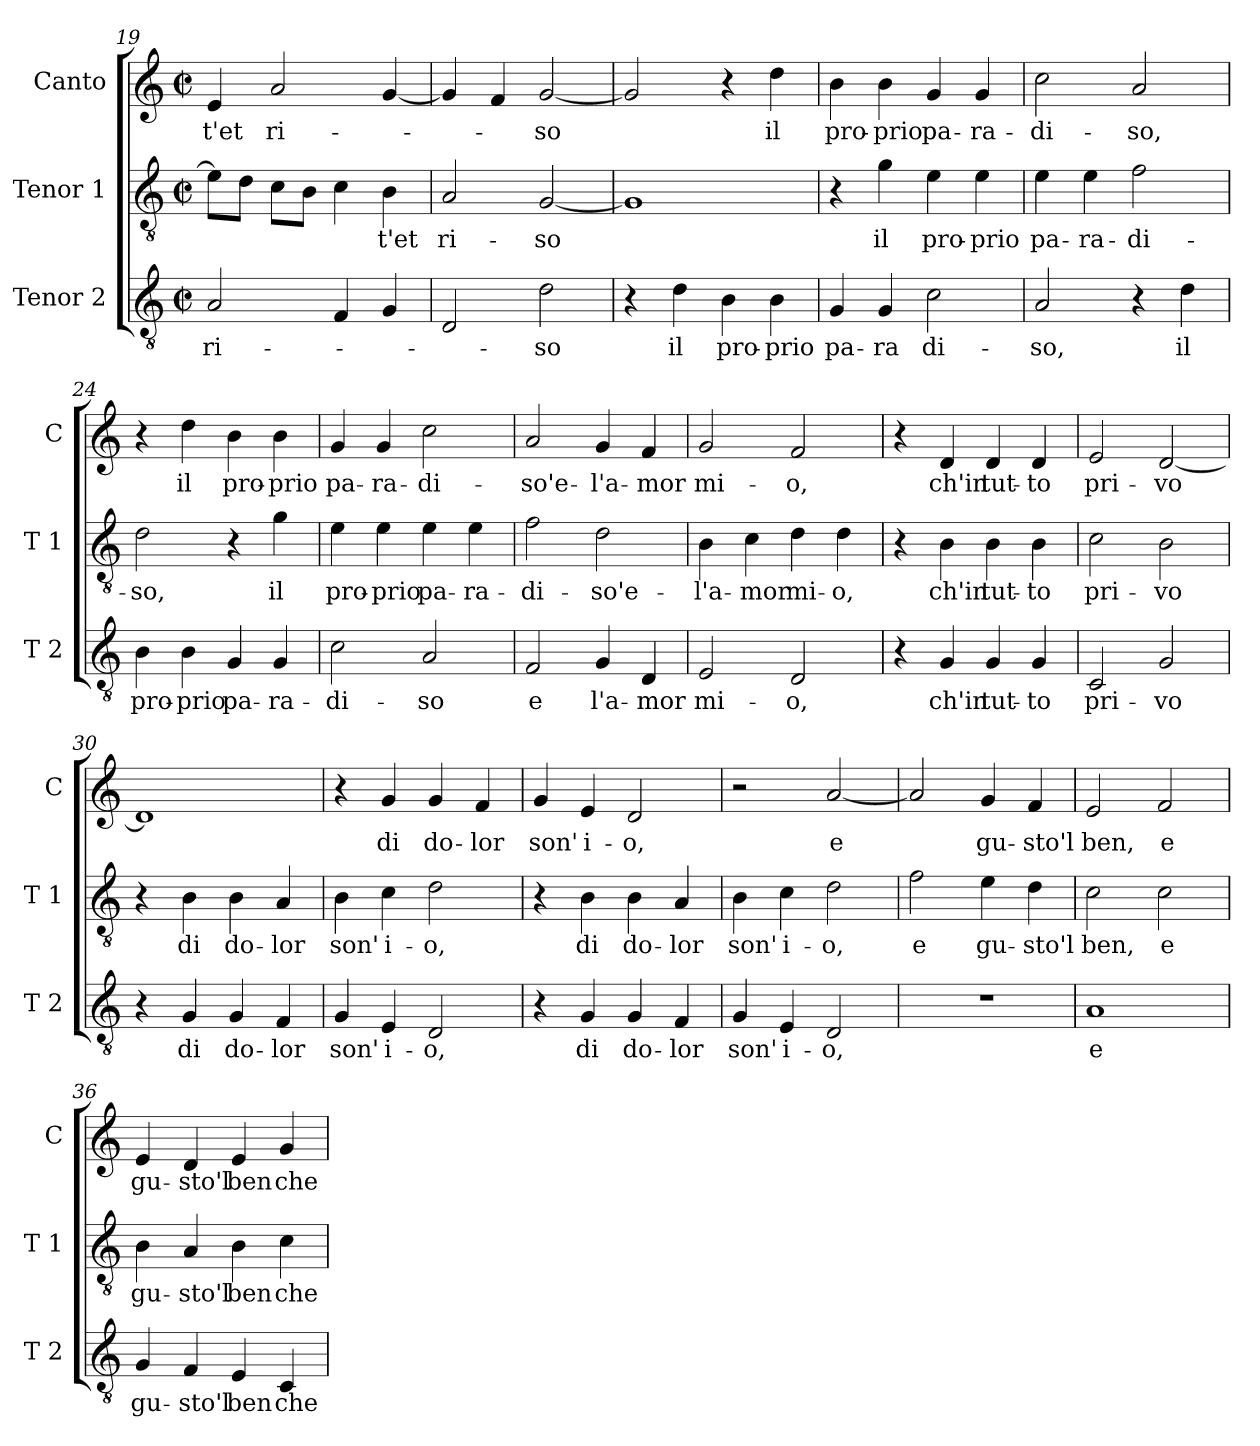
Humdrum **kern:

**kern	**text	**kern	**text	**kern	**text
*part3	*part3	*part2	*part2	*part1	*part1
*staff3	*staff3	*staff2	*staff2	*staff1	*staff1
*I"Tenor 2	*	*I"Tenor 1	*	*I"Canto	*
*I'T 2	*	*I'T 1	*	*I'C	*
*clefGv2	*	*clefGv2	*	*clefG2	*
*k[]	*	*k[]	*	*k[]	*
*C:	*	*C:	*	*C:	*
*M2/2	*	*M2/2	*	*M2/2	*
*met(c|)	*	*met(c|)	*	*met(c|)	*
=19	=19	=19	=19	=19	=19
!	!LO:LY:b	!	!	!	!LO:LY:b
2A/	ri-	8e\L]	.	4e/	-t'et
.	.	8d\J	.	.	.
!	!	!	!	!	!LO:LY:b
.	.	8c\L	.	2a/	ri-
.	.	8B\J	.	.	.
4F/	.	4c\	.	.	.
!	!	!	!LO:LY:b	!	!
4G/	.	4B\	-t'et	[4g/	.
=20	=20	=20	=20	=20	=20
!	!	!	!LO:LY:b	!	!
2D/	.	2A/	ri-	4g/]	.
.	.	.	.	4f/	.
!	!LO:LY:b	!	!LO:LY:b	!	!LO:LY:b
2d\	-so	[2G/	-so	[2g/	-so
!!LO:LB:g=z
=21	=21	=21	=21	=21	=21
4r	.	1G]	.	2g/]	.
!	!LO:LY:b	!	!	!	!
4d\	il	.	.	.	.
!	!LO:LY:b	!	!	!	!
4B\	pro-	.	.	4r	.
!	!LO:LY:b	!	!	!	!LO:LY:b
4B\	-prio	.	.	4dd\	il
=22	=22	=22	=22	=22	=22
!	!LO:LY:b	!	!	!	!LO:LY:b
4G/	pa-	4r	.	4b\	pro-
!	!LO:LY:b	!	!LO:LY:b	!	!LO:LY:b
4G/	-ra	4g\	il	4b\	-prio
!	!LO:LY:b	!	!LO:LY:b	!	!LO:LY:b
2c\	di-	4e\	pro-	4g/	pa-
!	!	!	!LO:LY:b	!	!LO:LY:b
.	.	4e\	-prio	4g/	-ra-
=23	=23	=23	=23	=23	=23
!	!LO:LY:b	!	!LO:LY:b	!	!LO:LY:b
2A/	-so,	4e\	pa-	2cc\	-di-
!	!	!	!LO:LY:b	!	!
.	.	4e\	-ra-	.	.
!	!	!	!LO:LY:b	!	!LO:LY:b
4r	.	2f\	-di-	2a/	-so,
!	!LO:LY:b	!	!	!	!
4d\	il	.	.	.	.
=24	=24	=24	=24	=24	=24
!	!LO:LY:b	!	!LO:LY:b	!	!
4B\	pro-	2d\	-so,	4r	.
!	!LO:LY:b	!	!	!	!LO:LY:b
4B\	-prio	.	.	4dd\	il
!	!LO:LY:b	!	!	!	!LO:LY:b
4G/	pa-	4r	.	4b\	pro-
!	!LO:LY:b	!	!LO:LY:b	!	!LO:LY:b
4G/	-ra-	4g\	il	4b\	-prio
=25	=25	=25	=25	=25	=25
!	!LO:LY:b	!	!LO:LY:b	!	!LO:LY:b
2c\	-di-	4e\	pro-	4g/	pa-
!	!	!	!LO:LY:b	!	!LO:LY:b
.	.	4e\	-prio	4g/	-ra-
!	!LO:LY:b	!	!LO:LY:b	!	!LO:LY:b
2A/	-so	4e\	pa-	2cc\	-di-
!	!	!	!LO:LY:b	!	!
.	.	4e\	-ra-	.	.
!!LO:LB:g=z
=26	=26	=26	=26	=26	=26
!	!LO:LY:b	!	!LO:LY:b	!	!LO:LY:b
2F/	e	2f\	-di-	2a/	-so'e-
!	!LO:LY:b	!	!LO:LY:b	!	!LO:LY:b
4G/	l'a-	2d\	-so'e-	4g/	-l'a-
!	!LO:LY:b	!	!	!	!LO:LY:b
4D/	-mor	.	.	4f/	-mor
=27	=27	=27	=27	=27	=27
!	!LO:LY:b	!	!LO:LY:b	!	!LO:LY:b
2E/	mi-	4B\	-l'a-	2g/	mi-
!	!	!	!LO:LY:b	!	!
.	.	4c\	-mor	.	.
!	!LO:LY:b	!	!LO:LY:b	!	!LO:LY:b
2D/	-o,	4d\	mi-	2f/	-o,
!	!	!	!LO:LY:b	!	!
.	.	4d\	-o,	.	.
=28	=28	=28	=28	=28	=28
4r	.	4r	.	4r	.
!	!LO:LY:b	!	!LO:LY:b	!	!LO:LY:b
4G/	ch'in	4B\	ch'in	4d/	ch'in
!	!LO:LY:b	!	!LO:LY:b	!	!LO:LY:b
4G/	tut-	4B\	tut-	4d/	tut-
!	!LO:LY:b	!	!LO:LY:b	!	!LO:LY:b
4G/	-to	4B\	-to	4d/	-to
=29	=29	=29	=29	=29	=29
!	!LO:LY:b	!	!LO:LY:b	!	!LO:LY:b
2C/	pri-	2c\	pri-	2e/	pri-
!	!LO:LY:b	!	!LO:LY:b	!	!LO:LY:b
2G/	-vo	2B\	-vo	[2d/	-vo
=30	=30	=30	=30	=30	=30
4r	.	4r	.	1d]	.
!	!LO:LY:b	!	!LO:LY:b	!	!
4G/	di	4B\	di	.	.
!	!LO:LY:b	!	!LO:LY:b	!	!
4G/	do-	4B\	do-	.	.
!	!LO:LY:b	!	!LO:LY:b	!	!
4F/	-lor	4A/	-lor	.	.
!!LO:LB:g=z
=31	=31	=31	=31	=31	=31
!	!LO:LY:b	!	!LO:LY:b	!	!
4G/	son'	4B\	son'	4r	.
!	!LO:LY:b	!	!LO:LY:b	!	!LO:LY:b
4E/	i-	4c\	i-	4g/	di
!	!LO:LY:b	!	!LO:LY:b	!	!LO:LY:b
2D/	-o,	2d\	-o,	4g/	do-
!	!	!	!	!	!LO:LY:b
.	.	.	.	4f/	-lor
=32	=32	=32	=32	=32	=32
!	!	!	!	!	!LO:LY:b
4r	.	4r	.	4g/	son'
!	!LO:LY:b	!	!LO:LY:b	!	!LO:LY:b
4G/	di	4B\	di	4e/	i-
!	!LO:LY:b	!	!LO:LY:b	!	!LO:LY:b
4G/	do-	4B\	do-	2d/	-o,
!	!LO:LY:b	!	!LO:LY:b	!	!
4F/	-lor	4A/	-lor	.	.
=33	=33	=33	=33	=33	=33
!	!LO:LY:b	!	!LO:LY:b	!	!
4G/	son'	4B\	son'	2r	.
!	!LO:LY:b	!	!LO:LY:b	!	!
4E/	i-	4c\	i-	.	.
!	!LO:LY:b	!	!LO:LY:b	!	!LO:LY:b
2D/	-o,	2d\	-o,	[2a/	e
=34	=34	=34	=34	=34	=34
!	!	!	!LO:LY:b	!	!
1r	.	2f\	e	2a/]	.
!	!	!	!LO:LY:b	!	!LO:LY:b
.	.	4e\	gu-	4g/	gu-
!	!	!	!LO:LY:b	!	!LO:LY:b
.	.	4d\	-sto'l	4f/	-sto'l
=35	=35	=35	=35	=35	=35
!	!LO:LY:b	!	!LO:LY:b	!	!LO:LY:b
1A	e	2c\	ben,	2e/	ben,
!	!	!	!LO:LY:b	!	!LO:LY:b
.	.	2c\	e	2f/	e
!!LO:PB:g=z
=36	=36	=36	=36	=36	=36
!	!LO:LY:b	!	!LO:LY:b	!	!LO:LY:b
4G/	gu-	4B\	gu-	4e/	gu-
!	!LO:LY:b	!	!LO:LY:b	!	!LO:LY:b
4F/	-sto'l	4A/	-sto'l	4d/	-sto'l
!	!LO:LY:b	!	!LO:LY:b	!	!LO:LY:b
4E/	ben	4B\	ben	4e/	ben
!	!LO:LY:b	!	!LO:LY:b	!	!LO:LY:b
4C/	che	4c\	che	4g/	che
=	=	=	=	=	=
*-	*-	*-	*-	*-	*-
